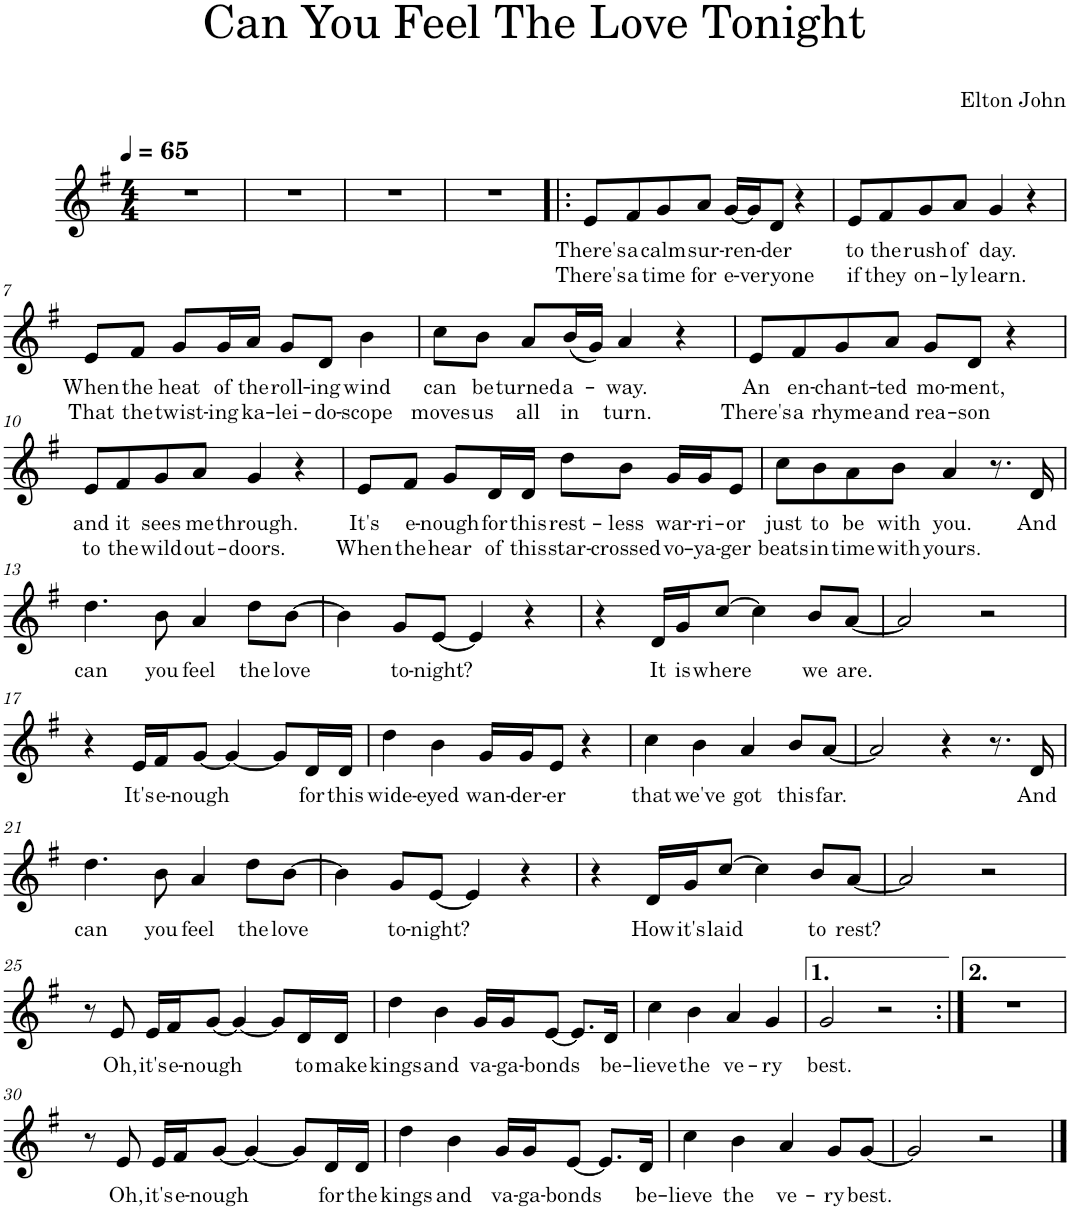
**kern	**kern	**kern	**kern	**kern	**kern	**kern	**kern	**text	**text
*part8	*part7	*part6	*part5	*part4	*part3	*part2	*part1	*part1	*part1
*staff8	*staff7	*staff6	*staff5	*staff4	*staff3	*staff2	*staff1	*staff1	*staff1
*I"Choir	*I"Horn	*I"Orchestra	*I"Akustická kytara	*I"Basová kytara	*I"Piano	*I"Piano	*I"Vocals	*	*
*I'Ch.	*I'Horn	*I'Orch.	*I'Kyt.	*I'B. kyt.	*I'P.	*I'P.	*I'V.	*	*
*stria5	*stria5	*stria5	*stria5	*stria5	*stria5	*stria5	*	*	*
*clefG2	*clefGv2	*clefGv2	*clefGv2	*clefF4	*clefG2	*clefG2	*clefG2	*	*
*	*Trd4c7	*	*	*Trd7c12	*	*	*	*	*
*k[f#]	*k[f#]	*k[f#]	*k[f#]	*k[f#]	*k[f#]	*k[f#]	*k[f#]	*	*
*M4/4	*M4/4	*M4/4	*M4/4	*M4/4	*M4/4	*M4/4	*M4/4	*	*
*MM65	*MM65	*MM65	*MM65	*MM65	*MM65	*MM65	*MM65	*	*
=1	=1	=1	=1	=1	=1	=1	=1	=1	=1
1r	2B	1r	1r	1r	4r	8B/ 8g/L	1r	.	.
.	.	.	.	.	.	8d/J	.	.	.
!	!	!	!	!	!LO:TX:b:t=let ring	!	!	!	!
.	.	.	.	.	4GG 4BB 4G	8B/L	.	.	.
.	.	.	.	.	.	8G/J	.	.	.
.	4A	.	.	.	4r	8D/ 8A/L	.	.	.
.	.	.	.	.	.	8F#/J	.	.	.
!	!	!	!	!	!LO:TX:b:t=let ring	!	!	!	!
.	4d	.	.	.	4D 4F# 4A	8A/L	.	.	.
.	.	.	.	.	.	8d/J	.	.	.
=2	=2	=2	=2	=2	=2	=2	=2	=2	=2
1r	2c	1r	1r	1r	4r	8c/ 8g/L	1r	.	.
.	.	.	.	.	.	8e/J	.	.	.
!	!	!	!	!	!LO:TX:b:t=let ring	!	!	!	!
.	.	.	.	.	4C 4E 4G	8c/L	.	.	.
.	.	.	.	.	.	8G/J	.	.	.
.	8c\L	.	.	.	4r	8GG/ 8c/L	.	.	.
.	8B\J	.	.	.	.	8D/ 8B/J	.	.	.
!	!	!	!	!	!LO:TX:b:t=let ring	!	!	!	!
.	8G/L	.	.	.	4GG 4BB 4G	8G/ 8g/L	.	.	.
.	8D/J	.	.	.	.	8D/ 8B/J	.	.	.
=3	=3	=3	=3	=3	=3	=3	=3	=3	=3
1r	2E	1r	1r	1r	4r	8C/ 8E/L	1r	.	.
.	.	.	.	.	.	8G/J	.	.	.
!	!	!	!	!	!LO:TX:b:t=let ring	!	!	!	!
.	.	.	.	.	4C 4E 4G	8c/L	.	.	.
.	.	.	.	.	.	8e/J	.	.	.
.	8D/L	.	.	.	4r	8D/ 8g/L	.	.	.
.	8G/J	.	.	.	.	8d/J	.	.	.
!	!	!	!	!	!LO:TX:b:t=let ring	!	!	!	!
.	8D/L	.	.	.	4GG 4BB 4G	8B/L	.	.	.
.	8BB/J	.	.	.	.	8G/J	.	.	.
=4	=4	=4	=4	=4	=4	=4	=4	=4	=4
1r	4AA	1r	1r	1r	4c 4cc	1r	1r	.	.
.	4BB	.	.	.	4B 4b	.	.	.	.
.	4D	.	.	.	4A 4a	.	.	.	.
.	4r	.	.	.	4G 4g	.	.	.	.
=5!|:	=5!|:	=5!|:	=5!|:	=5!|:	=5!|:	=5!|:	=5!|:	=5!|:	=5!|:
!	!	!	!	!	!	!LO:TX:b:t=let ring	!	!	!
!	!	!	!	!	!	!	!	!LO:LY:b	!LO:LY:b
1r	1r	1r	8g\L	2C	2C 2E 2G 2c	8E/ 8G/L	8e/L	There's	There's
!	!	!	!	!	!	!	!	!LO:LY:b	!LO:LY:b
.	.	.	8e\J	.	.	8F#/J	8f#/	a	a
!	!	!	!	!	!	!	!	!LO:LY:b	!LO:LY:b
.	.	.	8c/L	.	.	8G/L	8g/	calm	time
!	!	!	!	!	!	!	!	!LO:LY:b	!LO:LY:b
.	.	.	8G/J	.	.	8D/ 8A/J	8a/J	sur-	for
!	!	!	!	!	!	!	!	!LO:LY:b	!LO:LY:b
.	.	.	8GG/L	2GG	2D 2G 2B 2d	[16G/LL	[16g/LL	-ren-	e-
.	.	.	.	.	.	16G/J]	16g/J]	.	.
!	!	!	!	!	!	!	!	!LO:LY:b	!LO:LY:b
.	.	.	8D/J	.	.	8D/J	8d/J	-der	-veryone
.	.	.	8G/L	.	.	4r	4r	.	.
.	.	.	8B/J	.	.	.	.	.	.
=6	=6	=6	=6	=6	=6	=6	=6	=6	=6
!	!	!	!	!	!	!LO:TX:b:t=let ring	!	!	!
!	!	!	!	!	!	!	!	!LO:LY:b	!LO:LY:b
1r	1r	1r	8g\L	2C	2C 2E 2G 2c	8E/ 8G/L	8e/L	to	if
!	!	!	!	!	!	!	!	!LO:LY:b	!LO:LY:b
.	.	.	8e\J	.	.	8F#/J	8f#/	the	they
!	!	!	!	!	!	!	!	!LO:LY:b	!LO:LY:b
.	.	.	8c/L	.	.	8G/L	8g/	rush	on-
!	!	!	!	!	!	!	!	!LO:LY:b	!LO:LY:b
.	.	.	8G/J	.	.	8D/ 8A/J	8a/J	of	-ly
!	!	!	!	!	!	!	!	!LO:LY:b	!LO:LY:b
.	.	.	8GG/L	2GG	2D 2G 2B 2d	4G	4g/	day.	learn.
.	.	.	8D/J	.	.	.	.	.	.
.	.	.	8G/L	.	.	4r	4r	.	.
.	.	.	8B/J	.	.	.	.	.	.
!!LO:LB:g=z
=7	=7	=7	=7	=7	=7	=7	=7	=7	=7
!	!	!	!	!	!	!LO:TX:b:t=let ring	!	!	!
!	!	!	!	!	!	!	!	!LO:LY:b	!LO:LY:b
1r	1r	1r	8cc\L	2C	2C 2E 2G 2c	8E/ 8G/L	8e/L	When	That
!	!	!	!	!	!	!	!	!LO:LY:b	!LO:LY:b
.	.	.	8g\J	.	.	8F#/J	8f#/J	the	the
!	!	!	!	!	!	!	!	!LO:LY:b	!LO:LY:b
.	.	.	8e\L	.	.	8G/L	8g/L	heat	twist-
!	!	!	!	!	!	!	!	!LO:LY:b	!LO:LY:b
.	.	.	8c\J	.	.	16G/L	16g/L	of	-ing
!	!	!	!	!	!	!	!	!LO:LY:b	!LO:LY:b
.	.	.	.	.	.	16A/JJ	16a/JJ	the	ka-
!	!	!	!	!	!	!	!	!LO:LY:b	!LO:LY:b
.	.	.	8G/L	2GG	2D 2G 2B 2d	8G/L	8g/L	roll-	-lei-
!	!	!	!	!	!	!	!	!LO:LY:b	!LO:LY:b
.	.	.	8B/J	.	.	8D/J	8d/J	-ing	-do-
!	!	!	!	!	!	!	!	!LO:LY:b	!LO:LY:b
.	.	.	8d\L	.	.	4B	4b\	wind	-scope
.	.	.	8g\J	.	.	.	.	.	.
=8	=8	=8	=8	=8	=8	=8	=8	=8	=8
!	!	!	!	!	!	!LO:TX:b:t=let ring	!	!	!
!	!	!	!	!	!	!	!	!LO:LY:b	!LO:LY:b
1r	1r	1r	8AA/L	2AA	2E 2A 2c 2e	8A/ 8c/L	8cc\L	can	moves
!	!	!	!	!	!	!	!	!LO:LY:b	!LO:LY:b
.	.	.	8C#X/J	.	.	8B/J	8b\J	be	us
!	!	!	!	!	!	!	!	!LO:LY:b	!LO:LY:b
.	.	.	8E/L	.	.	8A/L	8a/L	turned	all
!	!	!	!	!	!	!	!	!LO:LY:b	!LO:LY:b
.	.	.	8A/J	.	.	(16B/L	(16b/L	a-	in
.	.	.	.	.	.	16G/JJ)	16g/JJ)	.	.
!	!	!	!	!	!	!LO:TX:b:t=let ring	!	!	!
!	!	!	!	!	!	!	!	!LO:LY:b	!LO:LY:b
.	.	.	2D 2F# 2A 2d 2f#	2D	2D 2F# 2A 2d	4F# 4A	4a/	-way.	turn.
.	.	.	.	.	.	4r	4r	.	.
=9	=9	=9	=9	=9	=9	=9	=9	=9	=9
!	!	!	!	!	!	!LO:TX:b:t=let ring	!	!	!
!	!	!	!	!	!	!	!	!LO:LY:b	!LO:LY:b
1r	1r	1r	8C/L	2C	2C 2E 2G 2c	8E/ 8G/L	8e/L	An	There's
!	!	!	!	!	!	!	!	!LO:LY:b	!LO:LY:b
.	.	.	8G/J	.	.	8F#/J	8f#/	en-	a
!	!	!	!	!	!	!	!	!LO:LY:b	!LO:LY:b
.	.	.	8c\L	.	.	8G/L	8g/	-chant-	rhyme
!	!	!	!	!	!	!	!	!LO:LY:b	!LO:LY:b
.	.	.	8e\J	.	.	8A/J	8a/J	-ted	and
!	!	!	!	!	!	!	!	!LO:LY:b	!LO:LY:b
.	.	.	8g\L	2GG	2D 2G 2B 2d	[16G/LL	8g/L	mo-	rea-
.	.	.	.	.	.	16G/J]	.	.	.
!	!	!	!	!	!	!	!	!LO:LY:b	!LO:LY:b
.	.	.	8d\J	.	.	8D/J	8d/J	-ment,	-son
.	.	.	8B/L	.	.	4r	4r	.	.
.	.	.	8G/J	.	.	.	.	.	.
!!LO:LB:g=z
=10	=10	=10	=10	=10	=10	=10	=10	=10	=10
!	!	!	!	!	!	!LO:TX:b:t=let ring	!	!	!
!	!	!	!	!	!	!	!	!LO:LY:b	!LO:LY:b
1r	1r	1r	8C/L	2C	2C 2E 2G 2c	8E/ 8G/L	8e/L	and	to
!	!	!	!	!	!	!	!	!LO:LY:b	!LO:LY:b
.	.	.	8G/J	.	.	8F#/J	8f#/	it	the
!	!	!	!	!	!	!	!	!LO:LY:b	!LO:LY:b
.	.	.	8c\L	.	.	8G/L	8g/	sees	wild
!	!	!	!	!	!	!	!	!LO:LY:b	!LO:LY:b
.	.	.	8e\J	.	.	8A/J	8a/J	me	out-
!	!	!	!	!	!	!	!	!LO:LY:b	!LO:LY:b
.	.	.	2GG 2D 2G 2B 2d 2g	2GG	2D 2G 2B 2d	4G	4g/	through.	-doors.
.	.	.	.	.	.	4r	4r	.	.
=11	=11	=11	=11	=11	=11	=11	=11	=11	=11
!	!	!	!	!	!	!LO:TX:b:t=let ring	!	!	!
!	!	!	!	!	!	!	!	!LO:LY:b	!LO:LY:b
1r	1r	1r	8g\L	2C	2C 2E 2G 2c	8E/ 8G/L	8e/L	It's	When
!	!	!	!	!	!	!	!	!LO:LY:b	!LO:LY:b
.	.	.	8e\J	.	.	8F#/J	8f#/J	e-	the
!	!	!	!	!	!	!	!	!LO:LY:b	!LO:LY:b
.	.	.	8c/L	.	.	8G/L	8g/L	-nough	hear
!	!	!	!	!	!	!	!	!LO:LY:b	!LO:LY:b
.	.	.	8G/J	.	.	16D/L	16d/L	for	of
!	!	!	!	!	!	!	!	!LO:LY:b	!LO:LY:b
.	.	.	.	.	.	16D/JJ	16d/JJ	this	this
!	!	!	!	!	!	!LO:TX:b:t=let ring	!	!	!
!	!	!	!	!	!	!	!	!LO:LY:b	!LO:LY:b
.	.	.	8E/L	2E	2E 2B 2d	8G/ 8d/L	8dd\L	rest-	star-
!	!	!	!	!	!	!	!	!LO:LY:b	!LO:LY:b
.	.	.	8B/J	.	.	8B/J	8b\J	-less	-crossed
!	!	!	!	!	!	!	!	!LO:LY:b	!LO:LY:b
.	.	.	8e\L	.	.	16G/LL	16g/LL	war-	vo-
!	!	!	!	!	!	!	!	!LO:LY:b	!LO:LY:b
.	.	.	.	.	.	16E/J	16g/J	-ri-	-ya-
!	!	!	!	!	!	!	!	!LO:LY:b	!LO:LY:b
.	.	.	8g\J	.	.	8E/ 8G/J	8e/J	-or	-ger
=12	=12	=12	=12	=12	=12	=12	=12	=12	=12
!	!	!	!	!	!	!LO:TX:b:t=let ring	!	!	!
!	!	!	!	!	!	!	!	!LO:LY:b	!LO:LY:b
1r	1r	1r	2Fn 2A 2c 2fn	2Fn	2Fn 2A 2c 2fn	8A/ 8c/L	8cc\L	just	beats
!	!	!	!	!	!	!	!	!LO:LY:b	!LO:LY:b
.	.	.	.	.	.	8B/J	8b\	to	in
!	!	!	!	!	!	!	!	!LO:LY:b	!LO:LY:b
.	.	.	.	.	.	8A/L	8a\	be	time
!	!	!	!	!	!	!	!	!LO:LY:b	!LO:LY:b
.	.	.	.	.	.	8B/J	8b\J	with	with
!	!	!	!	!	!	!LO:TX:b:t=let ring	!	!	!
!	!	!	!	!	!	!	!	!LO:LY:b	!LO:LY:b
.	.	.	2D 2F#X 2A 2d 2f#X	2D	2D 2F#X 2A 2d	4D 4F# 4A	4a/	you.	yours.
!	!	!	!	!	!	!LO:N:vis=8	!	!	!
.	.	.	.	.	.	8.r	8.r	.	.
!	!	!	!	!	!	!	!	!LO:LY:b	!
.	.	.	.	.	.	16D	16d/	And	.
!!LO:LB:g=z
=13	=13	=13	=13	=13	=13	=13	=13	=13	=13
!	!	!	!	!	!	!LO:TX:b:t=let ring	!	!	!
!	!	!	!	!	!	!	!	!LO:LY:b	!
1r	1r	2G 2B 2d 2g	2GG 2D 2G 2B 2d 2g	2G	2D 2G 2B 2d 2g	4.G 4.B 4.d	4.dd\	can	.
!	!	!	!	!	!	!	!	!LO:LY:b	!
.	.	.	.	.	.	8B	8b\	you	.
!	!	!	!	!	!	!	!	!LO:LY:b	!
.	.	2FF# 2D 2F# 2A	2FF# 2D 2F# 2A 2d 2f#	2F#	2F# 2A 2d 2f#	4D 4A	4a/	feel	.
!	!	!	!	!	!	!	!	!LO:LY:b	!
.	.	.	.	.	.	8d/L	8dd\L	the	.
!	!	!	!	!	!	!LO:TX:b:t=let ring	!	!	!
!	!	!	!	!	!	!	!	!LO:LY:b	!
.	.	.	.	.	.	8G/ [8B/J	[8b\J	love	.
=14	=14	=14	=14	=14	=14	=14	=14	=14	=14
4r	4r	2E 2B 2e 2g	2E 2B 2e 2g	2E	2E 2G 2B 2d	4B]	4b\]	.	.
!	!	!	!	!	!	!	!	!LO:LY:b	!
4r	4r	.	.	.	.	8G/L	8g/L	to-	.
!	!	!	!	!	!	!	!	!LO:LY:b	!
.	.	.	.	.	.	[8C/ [8E/J	[8e/J	-night?	.
4r	4r	2C 2E 2G 2c	8C/L	2C	2C 2E 2G 2c	4C] 4E]	4e/]	.	.
.	.	.	8G/J	.	.	.	.	.	.
8c/L	8c\L	.	8c\L	.	.	4r	4r	.	.
[8B/J	[8B\J	.	8e\J	.	.	.	.	.	.
=15	=15	=15	=15	=15	=15	=15	=15	=15	=15
2B]	2B]	2GG 2D 2G 2B	2BB 2G 2B 2d 2g	2BB	2G 2B 2d 2g	4r	4r	.	.
!	!	!	!	!	!	!	!	!LO:LY:b	!
.	.	.	.	.	.	16D/LL	16d/LL	It	.
!	!	!	!	!	!	!	!	!LO:LY:b	!
.	.	.	.	.	.	16G/J	16g/J	is	.
!	!	!	!	!	!	!LO:TX:b:t=let ring	!	!	!
!	!	!	!	!	!	!	!	!LO:LY:b	!
.	.	.	.	.	.	8E/ [8c/J	[8cc/J	where	.
2r	2r	4C 4E 4G 4c	8C/L	4C	4C 4E 4G 4c	4c]	4cc\]	.	.
.	.	.	8G/ 8c/J	.	.	.	.	.	.
!	!	!	!	!	!	!	!	!LO:LY:b	!
.	.	4C#X 4E 4A 4e	8AA/L	4AA	4AA 4A 4d 4f#	8B/L	8b/L	we	.
!	!	!	!	!	!	!	!	!LO:LY:b	!
.	.	.	8C#X/ 8E/J	.	.	[8F#/ [8A/J	[8a/J	are.	.
=16	=16	=16	=16	=16	=16	=16	=16	=16	=16
1r	1r	1D 1F# 1A 1d 1f# 1a	8D/L	2D	2D 2F# 2A [2d	2F#] 2A]	2a/]	.	.
.	.	.	8F#/J	.	.	.	.	.	.
.	.	.	8A/ 8d/L	.	.	.	.	.	.
.	.	.	8F#/J	.	.	.	.	.	.
.	.	.	8d\ 8f#\L	4AA	2d]	2r	2r	.	.
.	.	.	8A\J	.	.	.	.	.	.
.	.	.	8F#/ 8d/L	4BB	.	.	.	.	.
.	.	.	8A/J	.	.	.	.	.	.
!!LO:LB:g=z
=17	=17	=17	=17	=17	=17	=17	=17	=17	=17
1r	1r	2C 2E 2G 2c	8C/ 8g/L	2C	2C 2E 2G 2c	4r	4r	.	.
.	.	.	8e/J	.	.	.	.	.	.
!	!	!	!	!	!	!	!	!LO:LY:b	!
.	.	.	8c/L	.	.	16E/ 16G/LL	16e/LL	It's	.
!	!	!	!	!	!	!	!	!LO:LY:b	!
.	.	.	.	.	.	16F#/J	16f#/J	e-	.
!	!	!	!	!	!	!	!	!LO:LY:b	!
.	.	.	8G/J	.	.	[8G/J	[8g/J	-nough	.
.	.	2BB 2G 2B 2d	8GG/ 8g/L	2BB	2D 2G 2B 2d	4G_	4g/_	.	.
.	.	.	8BB/J	.	.	.	.	.	.
.	.	.	8G/L	.	.	8G/L]	8g/L]	.	.
!	!	!	!	!	!	!	!	!LO:LY:b	!
.	.	.	8B/J	.	.	16D/L	16d/L	for	.
!	!	!	!	!	!	!	!	!LO:LY:b	!
.	.	.	.	.	.	16D/JJ	16d/JJ	this	.
=18	=18	=18	=18	=18	=18	=18	=18	=18	=18
!	!	!	!	!	!	!	!	!LO:LY:b	!
1r	1r	4E 4B 4e 4g	8g\L	4E	4BB 4E 4G 4B 4b	4G 4B 4d	4dd\	wide-	.
.	.	.	8e\J	.	.	.	.	.	.
!	!	!	!	!	!	!	!	!LO:LY:b	!
.	.	4D 4d 4d 4g	8f#\L	4D	4E 4G 4A	4B	4b\	-eyed	.
.	.	.	8d\J	.	.	.	.	.	.
!	!	!	!	!	!	!LO:TX:b:t=let ring	!	!	!
!	!	!	!	!	!	!	!	!LO:LY:b	!
.	.	2C 2E 2G 2c	8C/L	2C	2C 2E 2G 2c	16C/ 16G/LL	16g/LL	wan-	.
!	!	!	!	!	!	!	!	!LO:LY:b	!
.	.	.	.	.	.	16G/J	16g/J	-der-	.
!	!	!	!	!	!	!	!	!LO:LY:b	!
.	.	.	8G/J	.	.	8E/J	8e/J	-er	.
.	.	.	8c\L	.	.	4r	4r	.	.
.	.	.	8C\ 8G\ 8c\ 8e\ 8g\J	.	.	.	.	.	.
=19	=19	=19	=19	=19	=19	=19	=19	=19	=19
!	!	!	!	!	!	!LO:TX:b:t=let ring	!	!	!
!	!	!	!	!	!	!	!	!LO:LY:b	!
1r	1r	4AA 4E 4A 4c 4a	8AA/ 8c/L	4AA	4A 4c 4e	4A 4c	4cc\	that	.
.	.	.	8A/J	.	.	.	.	.	.
!	!	!	!	!	!	!	!	!LO:LY:b	!
.	.	4BB 4D 4G 4B 4g	8BB/ 8B/L	4BB	4BB 4G 4B	4B	4b\	we've	.
.	.	.	8G/J	.	.	.	.	.	.
!	!	!	!	!	!	!	!	!LO:LY:b	!
.	.	4C 4E 4G 4c 4f#	8C/ 8A/L	4C	4C 4E 4G	4A	4a/	got	.
.	.	.	8G/J	.	.	.	.	.	.
!	!	!	!	!	!	!	!	!LO:LY:b	!
.	.	4C#X 4E 4A 4e 4a	8C#X/ 8A/L	4C#X	4A 4c 4e	8E/L	8b/L	this	.
!	!	!	!	!	!	!	!	!LO:LY:b	!
.	.	.	8D/ 8d/J	.	.	[8F#/ [8A/J	[8a/J	far.	.
=20	=20	=20	=20	=20	=20	=20	=20	=20	=20
1r	1r	1D 1F# 1A 1d 1f#	8D/ 8f#/L	4D	1D 1F# 1A 1d 1f#	2F#] 2A]	2a/]	.	.
.	.	.	8F#/J	.	.	.	.	.	.
.	.	.	8A/ 8e/L	4C	.	.	.	.	.
.	.	.	8F#/J	.	.	.	.	.	.
.	.	.	8D/ 8d/L	4BB	.	4r	4r	.	.
.	.	.	8A/J	.	.	.	.	.	.
!	!	!	!	!	!	!LO:N:vis=8	!	!	!
.	.	.	8F#/ 8c/L	4AA	.	8.r	8.r	.	.
.	.	.	8A/J	.	.	.	.	.	.
!	!	!	!	!	!	!	!	!LO:LY:b	!
.	.	.	.	.	.	16D	16d/	And	.
!!LO:LB:g=z
=21	=21	=21	=21	=21	=21	=21	=21	=21	=21
!	!	!	!	!	!	!LO:TX:b:t=let ring	!	!	!
!	!	!	!	!	!	!	!	!LO:LY:b	!
1r	1r	2GG 2BB 2G	16GG/LL	2GG	2D 2G 2B 2d	4.G 4.B 4.d	4.dd\	can	.
.	.	.	16D/J	.	.	.	.	.	.
.	.	.	16G/L	.	.	.	.	.	.
.	.	.	16B/JJ	.	.	.	.	.	.
.	.	.	16d\LL	.	.	.	.	.	.
.	.	.	16f#\J	.	.	.	.	.	.
!	!	!	!	!	!	!	!	!LO:LY:b	!
.	.	.	16gg\L	.	.	8B	8b\	you	.
.	.	.	16dd\JJ	.	.	.	.	.	.
!	!	!	!	!	!	!	!	!LO:LY:b	!
.	.	2FF# 2D 2F# 2A	16FF#/LL	2FF#	2F# 2A 2d	4D 4A	4a/	feel	.
.	.	.	16D/J	.	.	.	.	.	.
.	.	.	16F#/L	.	.	.	.	.	.
.	.	.	16A/JJ	.	.	.	.	.	.
!	!	!	!	!	!	!	!	!LO:LY:b	!
.	.	.	16d\LL	.	.	8d/L	8dd\L	the	.
.	.	.	16f#\J	.	.	.	.	.	.
!	!	!	!	!	!	!	!	!LO:LY:b	!
.	.	.	16ff#\L	.	.	[8G/ [8B/J	[8b\J	love	.
.	.	.	16dd\JJ	.	.	.	.	.	.
=22	=22	=22	=22	=22	=22	=22	=22	=22	=22
4r	4r	2E 2B 2e 2g	16E/ 16g/LL	2E	2BB 2E 2B 2e	4G] 4B]	4b\]	.	.
.	.	.	16f#/J	.	.	.	.	.	.
.	.	.	16e/L	.	.	.	.	.	.
.	.	.	16B/JJ	.	.	.	.	.	.
!	!	!	!	!	!	!	!	!LO:LY:b	!
4r	4r	.	16C/ 16f#/LL	.	.	8G/L	8g/L	to-	.
.	.	.	16e/J	.	.	.	.	.	.
!	!	!	!	!	!	!LO:TX:b:t=let ring	!	!	!
!	!	!	!	!	!	!	!	!LO:LY:b	!
.	.	.	16c/L	.	.	8C/ [8E/J	[8e/J	-night?	.
.	.	.	16G/JJ	.	.	.	.	.	.
4r	4r	2C 2E 2G 2c	2r	2C	2C 2E 2G 2c	4E]	4e/]	.	.
8c/L	8c\L	.	.	.	.	4r	4r	.	.
[8B/J	[8B\J	.	.	.	.	.	.	.	.
=23	=23	=23	=23	=23	=23	=23	=23	=23	=23
2B]	2B]	2BB 2D 2G	8BB/ 8g/L	2BB	2D 2B 2d 2g	4r	4r	.	.
.	.	.	8G/J	.	.	.	.	.	.
!	!	!	!	!	!	!	!	!LO:LY:b	!
.	.	.	8B\L	.	.	16D/LL	16d/LL	How	.
!	!	!	!	!	!	!	!	!LO:LY:b	!
.	.	.	.	.	.	16G/J	16g/J	it's	.
!	!	!	!	!	!	!LO:TX:b:t=let ring	!	!	!
!	!	!	!	!	!	!	!	!LO:LY:b	!
.	.	.	8d\J	.	.	[8A/ [8c/J	[8cc/J	laid	.
2r	2r	4C 4E 4G 4c	8C/ 8e/L	4C	4C 4E 4G	4A] 4c]	4cc\]	.	.
.	.	.	8G/J	.	.	.	.	.	.
!	!	!	!	!	!	!	!	!LO:LY:b	!
.	.	4C#X 4E 4A 4e	8C#X/ 8a/L	4C#X	4AA 4C#X 4A	8B/L	8b/L	to	.
!	!	!	!	!	!	!	!	!LO:LY:b	!
.	.	.	8AA/J	.	.	[8F#/ [8A/J	[8a/J	rest?	.
=24	=24	=24	=24	=24	=24	=24	=24	=24	=24
1r	1r	1D 1F# 1A 1d	8D/ 8f#/L	2D	1FF# 1D 1F# 1A 1d	2F#] 2A]	2a/]	.	.
.	.	.	8F#/J	.	.	.	.	.	.
.	.	.	8A/ 8e/L	.	.	.	.	.	.
.	.	.	8F#/J	.	.	.	.	.	.
.	.	.	8D/ 8d/L	4AA	.	2r	2r	.	.
.	.	.	8A/J	.	.	.	.	.	.
.	.	.	8F#/ 8c/L	4BB	.	.	.	.	.
.	.	.	8A/J	.	.	.	.	.	.
!!LO:LB:g=z
=25	=25	=25	=25	=25	=25	=25	=25	=25	=25
1r	1r	2C 2E 2G 2c	8C/L	2C	2C 2E 2G 2c	4r	8r	.	.
!	!	!	!	!	!	!	!	!LO:LY:b	!
.	.	.	8E/J	.	.	.	8e/	Oh,	.
!	!	!	!	!	!	!LO:TX:b:t=let ring	!	!	!
!	!	!	!	!	!	!	!	!LO:LY:b	!
.	.	.	8G\L	.	.	16E/ 16G/LL	16e/LL	it's	.
!	!	!	!	!	!	!	!	!LO:LY:b	!
.	.	.	.	.	.	16F#/J	16f#/J	e-	.
!	!	!	!	!	!	!	!	!LO:LY:b	!
.	.	.	8g\J	.	.	[8G/J	[8g/J	-nough	.
.	.	2BB 2D 2G 2B	8GG/L	2GG	2D 2B 2d 2g	4G_	4g/_	.	.
.	.	.	8D/J	.	.	.	.	.	.
.	.	.	8G\L	.	.	8G/L]	8g/L]	.	.
!	!	!	!	!	!	!	!	!LO:LY:b	!
.	.	.	8g\J	.	.	16D/L	16d/L	to	.
!	!	!	!	!	!	!	!	!LO:LY:b	!
.	.	.	.	.	.	16D/JJ	16d/JJ	make	.
=26	=26	=26	=26	=26	=26	=26	=26	=26	=26
!	!	!	!	!	!	!	!	!LO:LY:b	!
1r	1r	4E 4B 4e 4g	16E/LL	4E	4BB 4E 4G 4B 4b	4G 4d	4dd\	kings	.
.	.	.	16B/	.	.	.	.	.	.
.	.	.	16e/JJ	.	.	.	.	.	.
.	.	.	16r	.	.	.	.	.	.
!	!	!	!	!	!	!	!	!LO:LY:b	!
.	.	4D 4B 4e 4g	16D/LL	4D	4E 4G 4A	4B	4b\	and	.
.	.	.	16A/	.	.	.	.	.	.
.	.	.	16d/JJ	.	.	.	.	.	.
.	.	.	16r	.	.	.	.	.	.
!	!	!	!	!	!	!LO:TX:b:t=let ring	!	!	!
!	!	!	!	!	!	!	!	!LO:LY:b	!
.	.	2C 2E 2G 2c	2C 2G 2c 2e 2g	2C	2C 2E 2G 2c	16BB/ 16G/ 16g/LL	16g/LL	va-	.
!	!	!	!	!	!	!	!	!LO:LY:b	!
.	.	.	.	.	.	16G/J	16g/J	-ga-	.
!	!	!	!	!	!	!	!	!LO:LY:b	!
.	.	.	.	.	.	[8E/J	[8e/J	-bonds	.
.	.	.	.	.	.	8.E/L]	8.e/L]	.	.
!	!	!	!	!	!	!	!	!LO:LY:b	!
.	.	.	.	.	.	16D/Jk	16d/Jk	be-	.
=27	=27	=27	=27	=27	=27	=27	=27	=27	=27
!	!	!	!	!	!	!LO:TX:b:t=let ring	!	!	!
!	!	!	!	!	!	!	!	!LO:LY:b	!
1r	1r	4AA 4E 4A 4c	8c\L	4AA	4AA 4C 4E 4A	4A 4c	4cc\	-lieve	.
.	.	.	8A\J	.	.	.	.	.	.
!	!	!	!	!	!	!	!	!LO:LY:b	!
.	.	4BB 4D 4G 4B	8B/L	4BB	4D 4B 4d 4g	4B	4b\	the	.
.	.	.	8G/J	.	.	.	.	.	.
!	!	!	!	!	!	!	!	!LO:LY:b	!
.	.	4C 4E 4G 4c	4A	4C	4C 4E 4G 4c	4A	4a/	ve-	.
!	!	!	!	!	!	!	!	!LO:LY:b	!
.	.	4D 4G 4c 4e	4G	[4D	4C 4E 4G 4A	8G/L	4g/	-ry	.
.	.	.	.	.	.	[8G/ [8B/ [8d/J	.	.	.
=28	=28	=28	=28	=28	=28	=28	=28	=28	=28
!	!	!	!	!	!	!	!	!LO:LY:b	!
1r	1r	1GG	1GG 1D 1G 1B 1d 1g	2D]	1D 1G 1B 1d	2G] 2B] 2d]	2g/	best.	.
.	.	.	.	2GG	.	2r	2r	.	.
=29:|!	=29:|!	=29:|!	=29:|!	=29:|!	=29:|!	=29:|!	=29:|!	=29:|!	=29:|!
1r	1r	1GG	1r	1GG	1D 1G 1B 1d	1r	1r	.	.
!!LO:LB:g=z
=30	=30	=30	=30	=30	=30	=30	=30	=30	=30
1r	4r	1r	1r	1r	1r	1r	8r	.	.
!	!	!	!	!	!	!	!	!LO:LY:b	!
.	.	.	.	.	.	.	8e/	Oh,	.
!	!	!	!	!	!	!	!	!LO:LY:b	!
.	16E/LL	.	.	.	.	.	16e/LL	it's	.
!	!	!	!	!	!	!	!	!LO:LY:b	!
.	16F#/J	.	.	.	.	.	16f#/J	e-	.
!	!	!	!	!	!	!	!	!LO:LY:b	!
.	[8G/J	.	.	.	.	.	[8g/J	-nough	.
.	4G_	.	.	.	.	.	4g/_	.	.
.	8G/L]	.	.	.	.	.	8g/L]	.	.
!	!	!	!	!	!	!	!	!LO:LY:b	!
.	16D/L	.	.	.	.	.	16d/L	for	.
!	!	!	!	!	!	!	!	!LO:LY:b	!
.	16D/JJ	.	.	.	.	.	16d/JJ	the	.
=31	=31	=31	=31	=31	=31	=31	=31	=31	=31
!	!	!	!	!	!	!	!	!LO:LY:b	!
1r	4d	1r	1r	1r	1r	1r	4dd\	kings	.
!	!	!	!	!	!	!	!	!LO:LY:b	!
.	4B	.	.	.	.	.	4b\	and	.
!	!	!	!	!	!	!	!	!LO:LY:b	!
.	16G/LL	.	.	.	.	.	16g/LL	va-	.
!	!	!	!	!	!	!	!	!LO:LY:b	!
.	16G/J	.	.	.	.	.	16g/J	-ga-	.
!	!	!	!	!	!	!	!	!LO:LY:b	!
.	[8E/J	.	.	.	.	.	[8e/J	-bonds	.
.	8.E/L]	.	.	.	.	.	8.e/L]	.	.
!	!	!	!	!	!	!	!	!LO:LY:b	!
.	16D/Jk	.	.	.	.	.	16d/Jk	be-	.
=32	=32	=32	=32	=32	=32	=32	=32	=32	=32
!	!	!	!	!	!	!	!	!LO:LY:b	!
1r	4c	1r	1r	1r	1r	1r	4cc\	-lieve	.
!	!	!	!	!	!	!	!	!LO:LY:b	!
.	4B	.	.	.	.	.	4b\	the	.
!	!	!	!	!	!	!	!	!LO:LY:b	!
.	4A	.	.	.	.	.	4a/	ve-	.
!	!	!	!	!	!	!	!	!LO:LY:b	!
.	8G\L	.	.	.	.	.	8g/L	-ry	.
!	!	!	!	!	!	!	!	!LO:LY:b	!
.	8G\ 8e\J	.	.	.	.	.	[8g/J	best.	.
=33	=33	=33	=33	=33	=33	=33	=33	=33	=33
1r	1GG 1G 1d	1r	1r	1r	1r	1r	2g/]	.	.
.	.	.	.	.	.	.	2r	.	.
==	==	==	==	==	==	==	==	==	==
*-	*-	*-	*-	*-	*-	*-	*-	*-	*-
